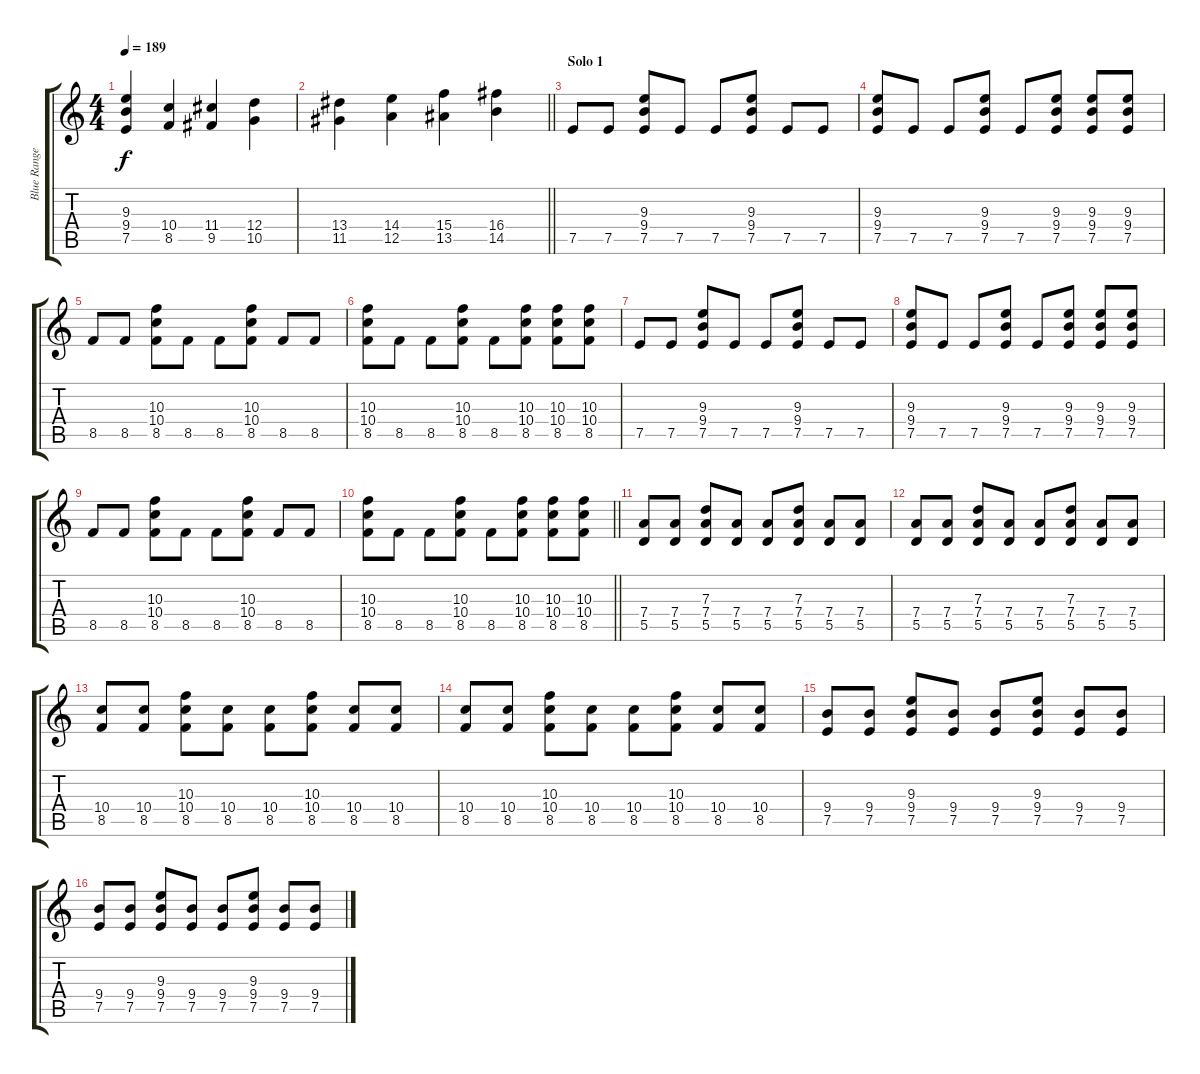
\track ("Blue Ranger (Guitar 2)" "Blue Range") {instrument distortionguitar}
\staff {score tabs}
\tuning (E4 B3 G3 D3 A2 E2) {hide}
\ts (4 4)
\tempo 189
\clef g2
\ks c
(9.3 9.4 7.5).4{dy f} (10.4 8.5).4 (11.4 9.5).4 (12.4 10.5).4 |
\barLineRight lightlight
(13.4 11.5).4 (14.4 12.5).4 (15.4 13.5).4 (16.4 14.5).4 |
\section ("" "Solo 1")
7.5.8 7.5.8 (9.3 9.4 7.5).8 7.5.8 7.5.8 (9.3 9.4 7.5).8 7.5.8 7.5.8 |
(9.3 9.4 7.5).8 7.5.8 7.5.8 (9.3 9.4 7.5).8 7.5.8 (9.3 9.4 7.5).8 (9.3 9.4 7.5).8 (9.3 9.4 7.5).8 |
8.5.8 8.5.8 (10.3 10.4 8.5).8 8.5.8 8.5.8 (10.3 10.4 8.5).8 8.5.8 8.5.8 |
(10.3 10.4 8.5).8 8.5.8 8.5.8 (10.3 10.4 8.5).8 8.5.8 (10.3 10.4 8.5).8 (10.3 10.4 8.5).8 (10.3 10.4 8.5).8 |
7.5.8 7.5.8 (9.3 9.4 7.5).8 7.5.8 7.5.8 (9.3 9.4 7.5).8 7.5.8 7.5.8 |
(9.3 9.4 7.5).8 7.5.8 7.5.8 (9.3 9.4 7.5).8 7.5.8 (9.3 9.4 7.5).8 (9.3 9.4 7.5).8 (9.3 9.4 7.5).8 |
8.5.8 8.5.8 (10.3 10.4 8.5).8 8.5.8 8.5.8 (10.3 10.4 8.5).8 8.5.8 8.5.8 |
\barLineRight lightlight
(10.3 10.4 8.5).8 8.5.8 8.5.8 (10.3 10.4 8.5).8 8.5.8 (10.3 10.4 8.5).8 (10.3 10.4 8.5).8 (10.3 10.4 8.5).8 |
\section ("" "")
(7.4 5.5).8 (7.4 5.5).8 (7.3 7.4 5.5).8 (7.4 5.5).8 (7.4 5.5).8 (7.3 7.4 5.5).8 (7.4 5.5).8 (7.4 5.5).8 |
(7.4 5.5).8 (7.4 5.5).8 (7.3 7.4 5.5).8 (7.4 5.5).8 (7.4 5.5).8 (7.3 7.4 5.5).8 (7.4 5.5).8 (7.4 5.5).8 |
(10.4 8.5).8 (10.4 8.5).8 (10.3 10.4 8.5).8 (10.4 8.5).8 (10.4 8.5).8 (10.3 10.4 8.5).8 (10.4 8.5).8 (10.4 8.5).8 |
(10.4 8.5).8 (10.4 8.5).8 (10.3 10.4 8.5).8 (10.4 8.5).8 (10.4 8.5).8 (10.3 10.4 8.5).8 (10.4 8.5).8 (10.4 8.5).8 |
(9.4 7.5).8 (9.4 7.5).8 (9.3 9.4 7.5).8 (9.4 7.5).8 (9.4 7.5).8 (9.3 9.4 7.5).8 (9.4 7.5).8 (9.4 7.5).8 |
(9.4 7.5).8 (9.4 7.5).8 (9.3 9.4 7.5).8 (9.4 7.5).8 (9.4 7.5).8 (9.3 9.4 7.5).8 (9.4 7.5).8 (9.4 7.5).8
